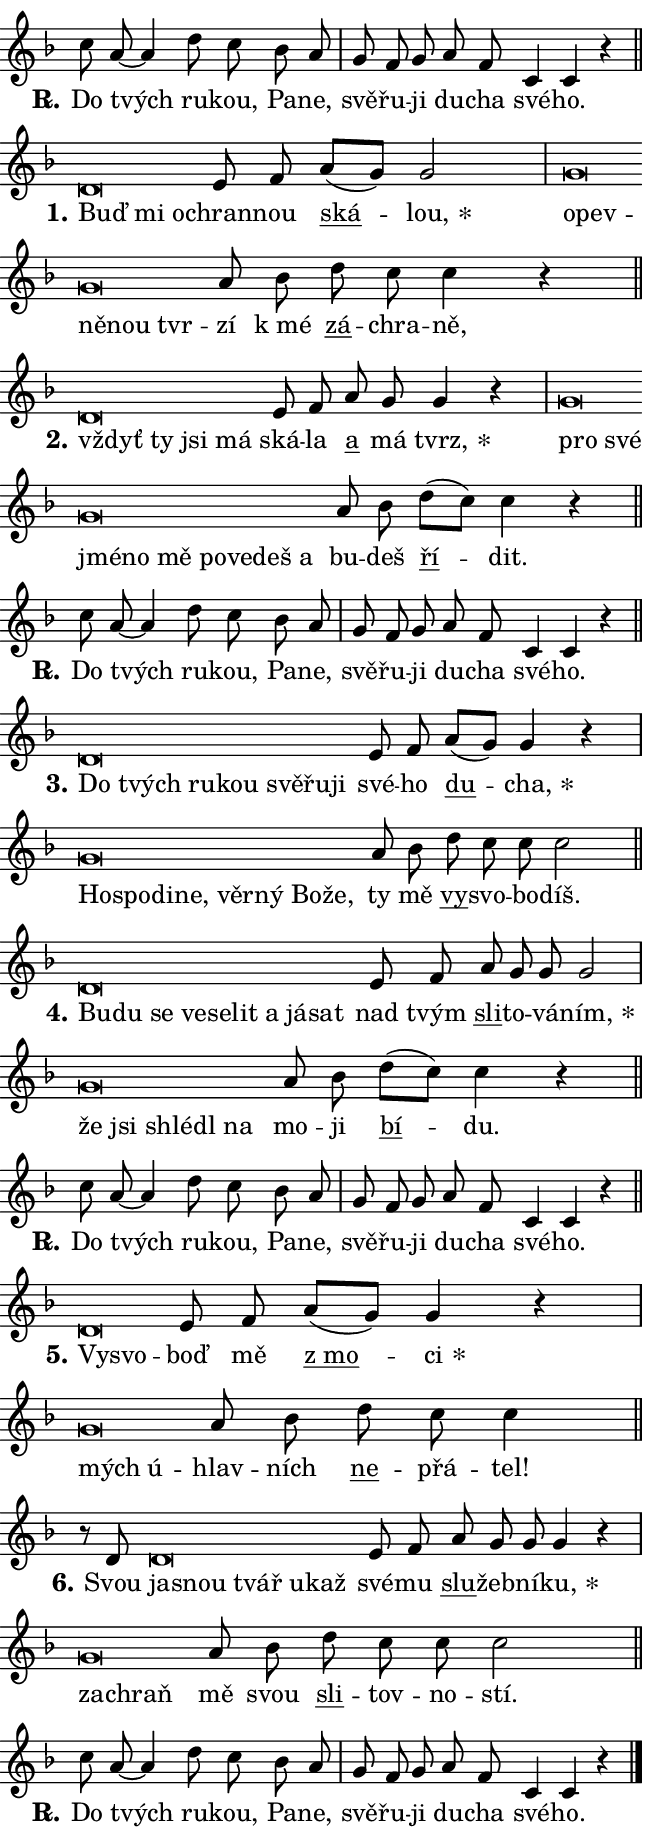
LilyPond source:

\version "2.24.0"
\header { tagline = "" }
\paper {
  indent = 0\cm
  top-margin = 0\cm
  right-margin = 0.13\cm % to fit lyric hyphens
  bottom-margin = 0\cm
  left-margin = 0\cm
  paper-width = 11\cm
  page-breaking = #ly:one-page-breaking
  system-system-spacing.basic-distance = #11
  score-system-spacing.basic-distance = #11
  ragged-last = ##f
}


%% Author: Thomas Morley
%% https://lists.gnu.org/archive/html/lilypond-user/2020-05/msg00002.html
#(define (line-position grob)
"Returns position of @var[grob} in current system:
   @code{'start}, if at first time-step
   @code{'end}, if at last time-step
   @code{'middle} otherwise
"
  (let* ((col (ly:item-get-column grob))
         (ln (ly:grob-object col 'left-neighbor))
         (rn (ly:grob-object col 'right-neighbor))
         (col-to-check-left (if (ly:grob? ln) ln col))
         (col-to-check-right (if (ly:grob? rn) rn col))
         (break-dir-left
           (and
             (ly:grob-property col-to-check-left 'non-musical #f)
             (ly:item-break-dir col-to-check-left)))
         (break-dir-right
           (and
             (ly:grob-property col-to-check-right 'non-musical #f)
             (ly:item-break-dir col-to-check-right))))
        (cond ((eqv? 1 break-dir-left) 'start)
              ((eqv? -1 break-dir-right) 'end)
              (else 'middle))))

#(define (tranparent-at-line-position vctor)
  (lambda (grob)
  "Relying on @code{line-position} select the relevant enry from @var{vctor}.
Used to determine transparency,"
    (case (line-position grob)
      ((end) (not (vector-ref vctor 0)))
      ((middle) (not (vector-ref vctor 1)))
      ((start) (not (vector-ref vctor 2))))))

noteHeadBreakVisibility =
#(define-music-function (break-visibility)(vector?)
"Makes @code{NoteHead}s transparent relying on @var{break-visibility}"
#{
  \override NoteHead.transparent =
    #(tranparent-at-line-position break-visibility)
#})

#(define delete-ledgers-for-transparent-note-heads
  (lambda (grob)
    "Reads whether a @code{NoteHead} is transparent.
If so this @code{NoteHead} is removed from @code{'note-heads} from
@var{grob}, which is supposed to be @code{LedgerLineSpanner}.
As a result ledgers are not printed for this @code{NoteHead}"
    (let* ((nhds-array (ly:grob-object grob 'note-heads))
           (nhds-list
             (if (ly:grob-array? nhds-array)
                 (ly:grob-array->list nhds-array)
                 '()))
           ;; Relies on the transparent-property being done before
           ;; Staff.LedgerLineSpanner.after-line-breaking is executed.
           ;; This is fragile ...
           (to-keep
             (remove
               (lambda (nhd)
                 (ly:grob-property nhd 'transparent #f))
               nhds-list)))
      ;; TODO find a better method to iterate over grob-arrays, similiar
      ;; to filter/remove etc for lists
      ;; For now rebuilt from scratch
      (set! (ly:grob-object grob 'note-heads)  '())
      (for-each
        (lambda (nhd)
          (ly:pointer-group-interface::add-grob grob 'note-heads nhd))
        to-keep))))

squashNotes = {
  \override NoteHead.X-extent = #'(-0.2 . 0.2)
  \override NoteHead.Y-extent = #'(-0.75 . 0)
  \override NoteHead.stencil =
    #(lambda (grob)
       (let ((pos (ly:grob-property grob 'staff-position)))
         (begin
           (if (< pos -7) (display "ERROR: Lower brevis then expected\n") (display ""))
           (if (<= pos -6) ly:text-interface::print ly:note-head::print))))
}
unSquashNotes = {
  \revert NoteHead.X-extent
  \revert NoteHead.Y-extent
  \revert NoteHead.stencil
}

hideNotes = \noteHeadBreakVisibility #begin-of-line-visible
unHideNotes = \noteHeadBreakVisibility #all-visible

% work-around for resetting accidentals
% https://lilypond.org/doc/v2.23/Documentation/notation/displaying-rhythms#unmetered-music
cadenzaMeasure = {
  \cadenzaOff
  \partial 1024 s1024
  \cadenzaOn
}

#(define-markup-command (accent layout props text) (markup?)
  "Underline accented syllable"
  (interpret-markup layout props
    #{\markup \override #'(offset . 4.3) \underline { #text }#}))

responsum = \markup \concat {
  "R" \hspace #-1.05 \path #0.1 #'((moveto 0 0.07) (lineto 0.9 0.8)) \hspace #0.05 "."
}

spaceSize = #0.6828661417322834 % exact space size for TeX Gyre Schola

\layout {
  \context {
    \Staff
    \remove "Time_signature_engraver"
    \override LedgerLineSpanner.after-line-breaking = #delete-ledgers-for-transparent-note-heads
  }
  \context {
    \Lyrics {
      \override LyricSpace.minimum-distance = \spaceSize
      \override LyricText.font-name = #"TeX Gyre Schola"
      \override LyricText.font-size = 1
      \override StanzaNumber.font-name = #"TeX Gyre Schola Bold"
      \override StanzaNumber.font-size = 1
    }
  }
  \context {
    \Score 
    \override NoteHead.text =
      #(lambda (grob) 
        (let ((pos (ly:grob-property grob 'staff-position)))
          #{\markup {
            \combine
              \halign #-0.55 \raise #(if (= pos -6) 0 0.5) \override #'(thickness . 2) \draw-line #'(3.2 . 0)
              \musicglyph "noteheads.sM1"
          }#}))
  }
}

% magnetic-lyrics.ily
%
%   written by
%     Jean Abou Samra <jean@abou-samra.fr>
%     Werner Lemberg <wl@gnu.org>
%
%   adapted by
%     Jiri Hon <jiri.hon@gmail.com>
%
% Version 2022-Apr-15

% https://www.mail-archive.com/lilypond-user@gnu.org/msg149350.html

#(define (Left_hyphen_pointer_engraver context)
   "Collect syllable-hyphen-syllable occurrences in lyrics and store
them in properties.  This engraver only looks to the left.  For
example, if the lyrics input is @code{foo -- bar}, it does the
following.

@itemize @bullet
@item
Set the @code{text} property of the @code{LyricHyphen} grob between
@q{foo} and @q{bar} to @code{foo}.

@item
Set the @code{left-hyphen} property of the @code{LyricText} grob with
text @q{foo} to the @code{LyricHyphen} grob between @q{foo} and
@q{bar}.
@end itemize

Use this auxiliary engraver in combination with the
@code{lyric-@/text::@/apply-@/magnetic-@/offset!} hook."
   (let ((hyphen #f)
         (text #f))
     (make-engraver
      (acknowledgers
       ((lyric-syllable-interface engraver grob source-engraver)
        (set! text grob)))
      (end-acknowledgers
       ((lyric-hyphen-interface engraver grob source-engraver)
        ;(when (not (grob::has-interface grob 'lyric-space-interface))
          (set! hyphen grob)));)
      ((stop-translation-timestep engraver)
       (when (and text hyphen)
         (ly:grob-set-object! text 'left-hyphen hyphen))
       (set! text #f)
       (set! hyphen #f)))))

#(define (lyric-text::apply-magnetic-offset! grob)
   "If the space between two syllables is less than the value in
property @code{LyricText@/.details@/.squash-threshold}, move the right
syllable to the left so that it gets concatenated with the left
syllable.

Use this function as a hook for
@code{LyricText@/.after-@/line-@/breaking} if the
@code{Left_@/hyphen_@/pointer_@/engraver} is active."
   (let ((hyphen (ly:grob-object grob 'left-hyphen #f)))
     (when hyphen
       (let ((left-text (ly:spanner-bound hyphen LEFT)))
         (when (grob::has-interface left-text 'lyric-syllable-interface)
           (let* ((common (ly:grob-common-refpoint grob left-text X))
                  (this-x-ext (ly:grob-extent grob common X))
                  (left-x-ext
                   (begin
                     ;; Trigger magnetism for left-text.
                     (ly:grob-property left-text 'after-line-breaking)
                     (ly:grob-extent left-text common X)))
                  ;; `delta` is the gap width between two syllables.
                  (delta (- (interval-start this-x-ext)
                            (interval-end left-x-ext)))
                  (details (ly:grob-property grob 'details))
                  (threshold (assoc-get 'squash-threshold details 0.2)))
             (when (< delta threshold)
               (let* (;; We have to manipulate the input text so that
                      ;; ligatures crossing syllable boundaries are not
                      ;; disabled.  For languages based on the Latin
                      ;; script this is essentially a beautification.
                      ;; However, for non-Western scripts it can be a
                      ;; necessity.
                      (lt (ly:grob-property left-text 'text))
                      (rt (ly:grob-property grob 'text))
                      (is-space (grob::has-interface hyphen 'lyric-space-interface))
                      (space (if is-space " " ""))
                      (extra-delta (if is-space spaceSize 0))
                      ;; Append new syllable.
                      (ltrt-space (if (and (string? lt) (string? rt))
                                (string-append lt space rt)
                                (make-concat-markup (list lt space rt))))
                      ;; Right-align `ltrt` to the right side.
                      (ltrt-space-markup (grob-interpret-markup
                               grob
                               (make-translate-markup
                                (cons (interval-length this-x-ext) 0)
                                (make-right-align-markup ltrt-space)))))
                 (begin
                   ;; Don't print `left-text`.
                   (ly:grob-set-property! left-text 'stencil #f)
                   ;; Set text and stencil (which holds all collected
                   ;; syllables so far) and shift it to the left.
                   (ly:grob-set-property! grob 'text ltrt-space)
                   (ly:grob-set-property! grob 'stencil ltrt-space-markup)
                   (ly:grob-translate-axis! grob (- (- delta extra-delta)) X))))))))))


#(define (lyric-hyphen::displace-bounds-first grob)
   ;; Make very sure this callback isn't triggered too early.
   (let ((left (ly:spanner-bound grob LEFT))
         (right (ly:spanner-bound grob RIGHT)))
     (ly:grob-property left 'after-line-breaking)
     (ly:grob-property right 'after-line-breaking)
     (ly:lyric-hyphen::print grob)))

squashThreshold = #0.4

\layout {
  \context {
    \Lyrics
    \consists #Left_hyphen_pointer_engraver
    \override LyricText.after-line-breaking =
      #lyric-text::apply-magnetic-offset!
    \override LyricHyphen.stencil = #lyric-hyphen::displace-bounds-first
    \override LyricText.details.squash-threshold = \squashThreshold
    \override LyricHyphen.minimum-distance = 0
    \override LyricHyphen.minimum-length = \squashThreshold
  }
}

squashText = \override LyricText.details.squash-threshold = 9999
unSquashText = \override LyricText.details.squash-threshold = \squashThreshold

leftText = \override LyricText.self-alignment-X = #LEFT
unLeftText = \revert LyricText.self-alignment-X

starOffset = #(lambda (grob) 
                (let ((x_offset (ly:self-alignment-interface::aligned-on-x-parent grob)))
                  (if (= x_offset 0) 0 (+ x_offset 1.2))))

star = #(define-music-function (syllable)(string?)
"Append star separator at the end of a syllable"
#{
  \once \override LyricText.X-offset = #starOffset
  \lyricmode { \markup {
    #syllable
    \override #'((font-name . "TeX Gyre Schola Bold")) \hspace #0.2 \lower #0.65 \larger "*"
  } }
#})

starAccent = #(define-music-function (syllable)(string?)
"Append star separator at the end of a syllable and make accent"
#{
  \once \override LyricText.X-offset = #starOffset
  \lyricmode { \markup {
    \accent #syllable
    \override #'((font-name . "TeX Gyre Schola Bold")) \hspace #0.2 \lower #0.65 \larger "*"
  } }
#})

breath = #(define-music-function (syllable)(string?)
"Append breathing indicator at the end of a syllable"
#{
  \lyricmode { \markup { #syllable "+" } }
#})

optionalBreath = #(define-music-function (syllable)(string?)
"Append optional breathing indicator at the end of a syllable"
#{
  \lyricmode { \markup { #syllable "(+)" } }
#})


\score {
    <<
        \new Voice = "melody" { \cadenzaOn \key f \major \relative { c''8 a~ a4 d8 c bes a \cadenzaMeasure \bar "|" g f g a f c4 c r \cadenzaMeasure \bar "||" \break } }
        \new Lyrics \lyricsto "melody" { \lyricmode { \set stanza = \responsum
Do tvých ru -- kou, Pa -- ne, svě -- řu -- ji du -- cha své -- ho. } }
    >>
    \layout {}
}

\score {
    <<
        \new Voice = "melody" { \cadenzaOn \key f \major \relative { \squashNotes d'\breve*1/16 \hideNotes \breve*1/16 \breve*1/16 \bar "" \unHideNotes \unSquashNotes e8 f \bar "" a[( g)] g2 \cadenzaMeasure \bar "|" \squashNotes g\breve*1/16 \hideNotes \breve*1/16 \bar "" \breve*1/16 \bar "" \breve*1/16 \breve*1/16 \bar "" \unHideNotes \unSquashNotes a8 bes \bar "" d c c4 r \cadenzaMeasure \bar "||" \break } }
        \new Lyrics \lyricsto "melody" { \lyricmode { \set stanza = "1."
\leftText Buď \squashText mi o -- \unLeftText \unSquashText chran -- nou \markup \accent ská -- \star lou, \leftText o -- \squashText pev -- ně -- nou tvr -- \unLeftText \unSquashText zí "k mé" \markup \accent zá -- chra -- ně, } }
    >>
    \layout {}
}

\score {
    <<
        \new Voice = "melody" { \cadenzaOn \key f \major \relative { \squashNotes d'\breve*1/16 \hideNotes \breve*1/16 \bar "" \breve*1/16 \breve*1/16 \bar "" \unHideNotes \unSquashNotes e8 f \bar "" a g g4 r \cadenzaMeasure \bar "|" \squashNotes g\breve*1/16 \hideNotes \breve*1/16 \bar "" \breve*1/16 \bar "" \breve*1/16 \bar "" \breve*1/16 \bar "" \breve*1/16 \bar "" \breve*1/16 \bar "" \breve*1/16 \breve*1/16 \bar "" \unHideNotes \unSquashNotes a8 bes \bar "" d[( c)] c4 r \cadenzaMeasure \bar "||" \break } }
        \new Lyrics \lyricsto "melody" { \lyricmode { \set stanza = "2."
\leftText vždyť \squashText ty jsi má \unLeftText \unSquashText ská -- la \markup \accent a má \star tvrz, \leftText pro \squashText své jmé -- no mě po -- ve -- deš a \unLeftText \unSquashText bu -- deš \markup \accent ří -- dit. } }
    >>
    \layout {}
}

\score {
    <<
        \new Voice = "melody" { \cadenzaOn \key f \major \relative { c''8 a~ a4 d8 c bes a \cadenzaMeasure \bar "|" g f g a f c4 c r \cadenzaMeasure \bar "||" \break } }
        \new Lyrics \lyricsto "melody" { \lyricmode { \set stanza = \responsum
Do tvých ru -- kou, Pa -- ne, svě -- řu -- ji du -- cha své -- ho. } }
    >>
    \layout {}
}

\score {
    <<
        \new Voice = "melody" { \cadenzaOn \key f \major \relative { \squashNotes d'\breve*1/16 \hideNotes \breve*1/16 \bar "" \breve*1/16 \bar "" \breve*1/16 \bar "" \breve*1/16 \bar "" \breve*1/16 \breve*1/16 \bar "" \unHideNotes \unSquashNotes e8 f \bar "" a[( g)] g4 r \cadenzaMeasure \bar "|" \squashNotes g\breve*1/16 \hideNotes \breve*1/16 \bar "" \breve*1/16 \bar "" \breve*1/16 \bar "" \breve*1/16 \bar "" \breve*1/16 \bar "" \breve*1/16 \breve*1/16 \bar "" \unHideNotes \unSquashNotes a8 bes \bar "" d c c c2 \cadenzaMeasure \bar "||" \break } }
        \new Lyrics \lyricsto "melody" { \lyricmode { \set stanza = "3."
\leftText Do \squashText tvých ru -- kou svě -- řu -- ji \unLeftText \unSquashText své -- ho \markup \accent du -- \star cha, \leftText Ho -- \squashText spo -- di -- ne, věr -- ný Bo -- že, \unLeftText \unSquashText ty mě \markup \accent vy -- svo -- bo -- díš. } }
    >>
    \layout {}
}

\score {
    <<
        \new Voice = "melody" { \cadenzaOn \key f \major \relative { \squashNotes d'\breve*1/16 \hideNotes \breve*1/16 \bar "" \breve*1/16 \bar "" \breve*1/16 \bar "" \breve*1/16 \bar "" \breve*1/16 \bar "" \breve*1/16 \bar "" \breve*1/16 \breve*1/16 \bar "" \unHideNotes \unSquashNotes e8 f \bar "" a g g g2 \cadenzaMeasure \bar "|" \squashNotes g\breve*1/16 \hideNotes \breve*1/16 \bar "" \breve*1/16 \bar "" \breve*1/16 \breve*1/16 \bar "" \unHideNotes \unSquashNotes a8 bes \bar "" d[( c)] c4 r \cadenzaMeasure \bar "||" \break } }
        \new Lyrics \lyricsto "melody" { \lyricmode { \set stanza = "4."
\leftText Bu -- \squashText du se ve -- se -- lit a já -- sat \unLeftText \unSquashText nad tvým \markup \accent sli -- to -- vá -- \star ním, \leftText že \squashText jsi shlé -- dl na \unLeftText \unSquashText mo -- ji \markup \accent bí -- du. } }
    >>
    \layout {}
}

\score {
    <<
        \new Voice = "melody" { \cadenzaOn \key f \major \relative { c''8 a~ a4 d8 c bes a \cadenzaMeasure \bar "|" g f g a f c4 c r \cadenzaMeasure \bar "||" \break } }
        \new Lyrics \lyricsto "melody" { \lyricmode { \set stanza = \responsum
Do tvých ru -- kou, Pa -- ne, svě -- řu -- ji du -- cha své -- ho. } }
    >>
    \layout {}
}

\score {
    <<
        \new Voice = "melody" { \cadenzaOn \key f \major \relative { \squashNotes d'\breve*1/16 \hideNotes \breve*1/16 \bar "" \unHideNotes \unSquashNotes e8 f \bar "" a[( g)] g4 r \cadenzaMeasure \bar "|" \squashNotes g\breve*1/16 \hideNotes \breve*1/16 \bar "" \unHideNotes \unSquashNotes a8 bes \bar "" d c c4 \cadenzaMeasure \bar "||" \break } }
        \new Lyrics \lyricsto "melody" { \lyricmode { \set stanza = "5."
\leftText Vy -- \squashText svo -- \unLeftText \unSquashText boď mě \markup \accent "z mo" -- \star ci \leftText mých \squashText ú -- \unLeftText \unSquashText hlav -- ních \markup \accent ne -- přá -- tel! } }
    >>
    \layout {}
}

\score {
    <<
        \new Voice = "melody" { \cadenzaOn \key f \major \relative { r8 d'8 \squashNotes d\breve*1/16 \hideNotes \breve*1/16 \bar "" \breve*1/16 \bar "" \breve*1/16 \breve*1/16 \bar "" \unHideNotes \unSquashNotes e8 f \bar "" a g g g4 r \cadenzaMeasure \bar "|" \squashNotes g\breve*1/16 \hideNotes \breve*1/16 \bar "" \unHideNotes \unSquashNotes a8 bes \bar "" d c c c2 \cadenzaMeasure \bar "||" \break } }
        \new Lyrics \lyricsto "melody" { \lyricmode { \set stanza = "6."
Svou \leftText ja -- \squashText snou tvář u -- kaž \unLeftText \unSquashText své -- mu \markup \accent slu -- žeb -- ní -- \star ku, \leftText za -- \squashText chraň \unLeftText \unSquashText mě svou \markup \accent sli -- tov -- no -- stí. } }
    >>
    \layout {}
}

\score {
    <<
        \new Voice = "melody" { \cadenzaOn \key f \major \relative { c''8 a~ a4 d8 c bes a \cadenzaMeasure \bar "|" g f g a f c4 c r \cadenzaMeasure \bar "||" \break } \bar "|." }
        \new Lyrics \lyricsto "melody" { \lyricmode { \set stanza = \responsum
Do tvých ru -- kou, Pa -- ne, svě -- řu -- ji du -- cha své -- ho. } }
    >>
    \layout {}
}
